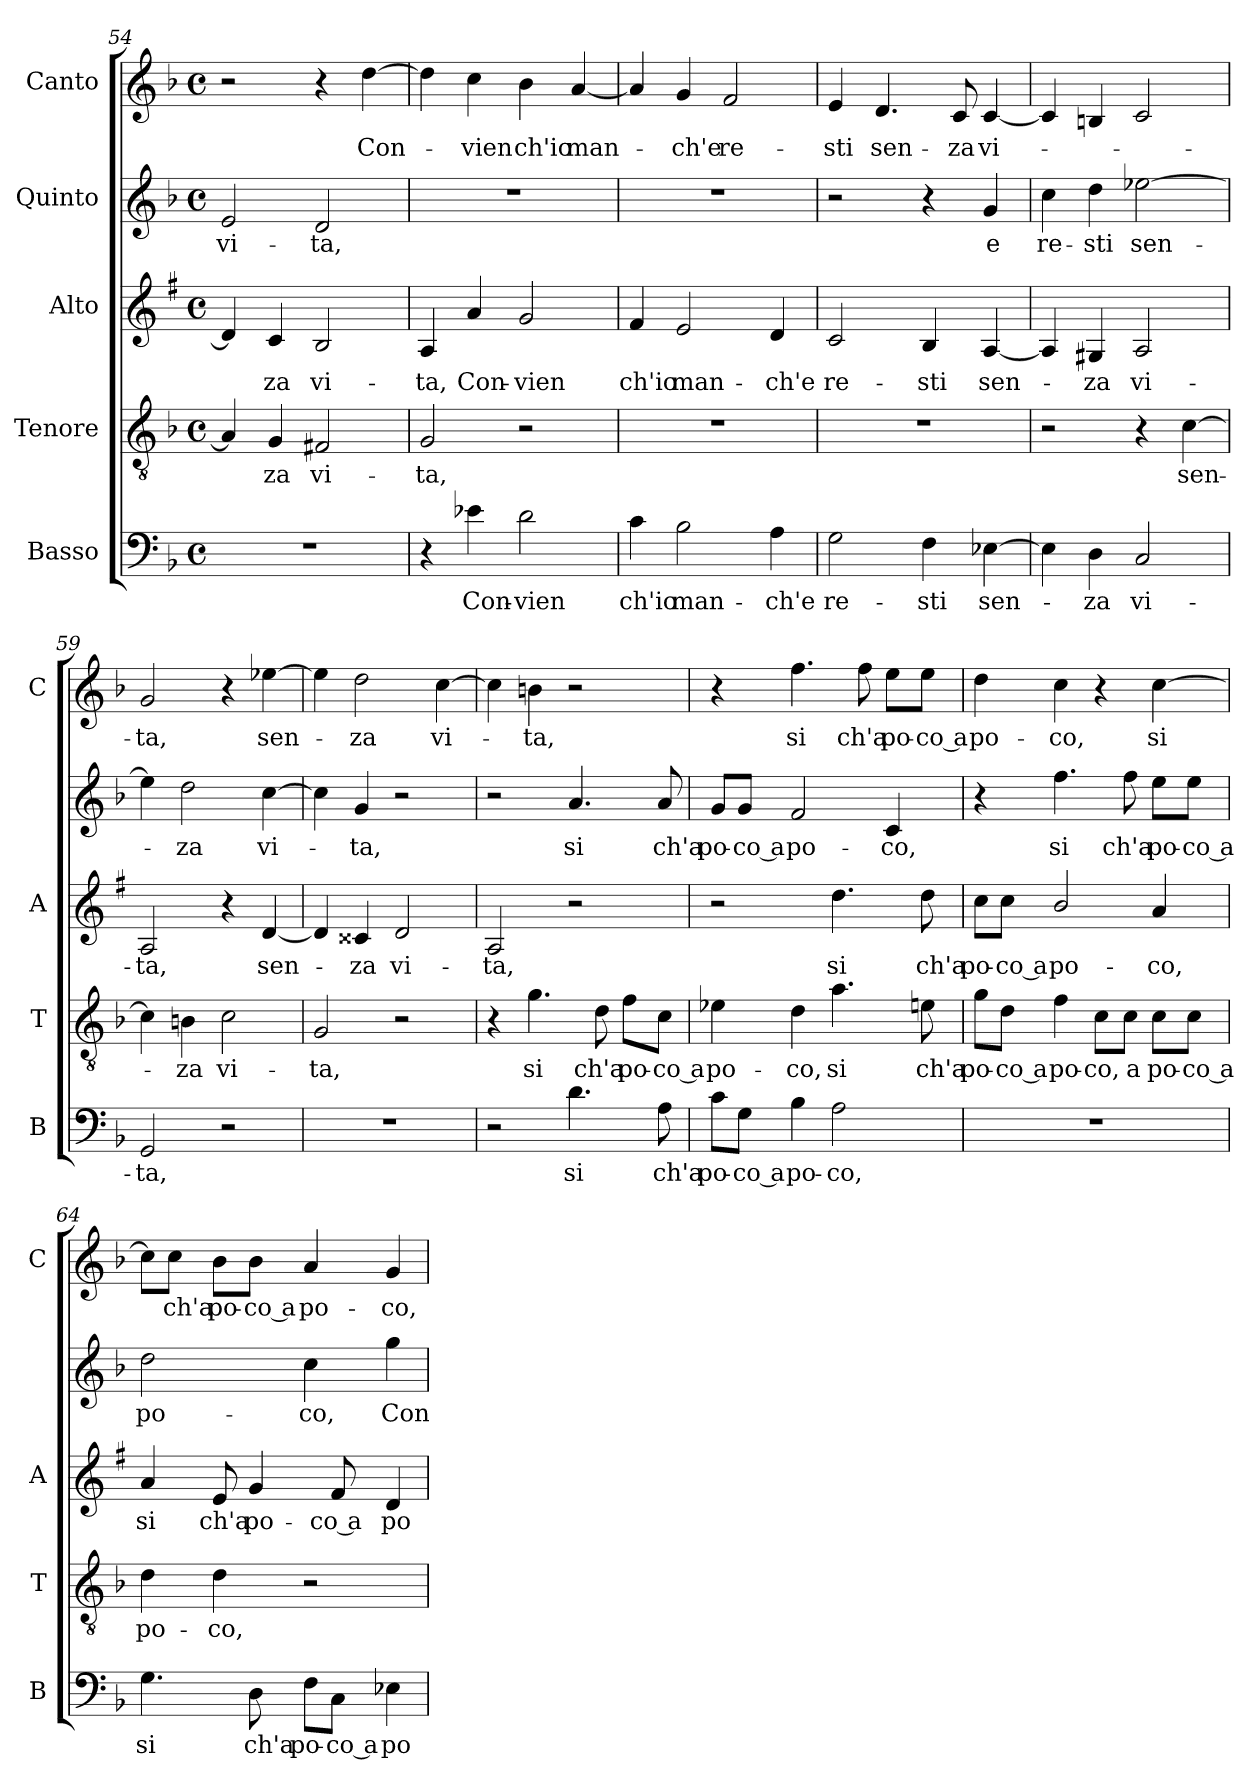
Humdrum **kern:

**kern	**text	**kern	**text	**kern	**text	**kern	**text	**kern	**text
*part5	*part5	*part4	*part4	*part3	*part3	*part2	*part2	*part1	*part1
*staff5	*staff5	*staff4	*staff4	*staff3	*staff3	*staff2	*staff2	*staff1	*staff1
*I"Basso	*	*I"Tenore	*	*I"Alto	*	*I"Quinto	*	*I"Canto	*
*I'B	*	*I'T	*	*I'A	*	*	*	*I'C	*
*clefF4	*	*clefGv2	*	*clefG2	*	*clefG2	*	*clefG2	*
*	*	*	*	*ITrd1c2	*	*	*	*	*
*k[b-]	*	*k[b-]	*	*k[b-]	*	*k[b-]	*	*k[b-]	*
*F:	*	*F:	*	*F:	*	*F:	*	*F:	*
*M4/4	*	*M4/4	*	*M4/4	*	*M4/4	*	*M4/4	*
*met(c)	*	*met(c)	*	*met(c)	*	*met(c)	*	*met(c)	*
=54	=54	=54	=54	=54	=54	=54	=54	=54	=54
!	!	!	!	!	!	!	!LO:LY:b	!	!
1r	.	4A/]	.	4c/]	.	2e/	vi-	2r	.
!	!	!	!LO:LY:b	!	!LO:LY:b	!	!	!	!
.	.	4G/	-za	4B-/	-za	.	.	.	.
!	!	!	!LO:LY:b	!	!LO:LY:b	!	!LO:LY:b	!	!
.	.	2F#X/	vi-	2A/	vi-	2d/	-ta,	4r	.
!	!	!	!	!	!	!	!	!	!LO:LY:b
.	.	.	.	.	.	.	.	[4dd\	Con-
!!LO:LB:g=z
=55	=55	=55	=55	=55	=55	=55	=55	=55	=55
!	!	!	!LO:LY:b	!	!LO:LY:b	!	!	!	!
4r	.	2G/	-ta,	4G/	-ta,	1r	.	4dd\]	.
!	!LO:LY:b	!	!	!	!LO:LY:b	!	!	!	!LO:LY:b
4e-X\	Con-	.	.	4g/	Con-	.	.	4cc\	-vien
!	!LO:LY:b	!	!	!	!LO:LY:b	!	!	!	!LO:LY:b
2d\	-vien	2r	.	2f/	-vien	.	.	4b-\	ch'io
!	!	!	!	!	!	!	!	!	!LO:LY:b
.	.	.	.	.	.	.	.	[4a/	man-
=56	=56	=56	=56	=56	=56	=56	=56	=56	=56
!	!LO:LY:b	!	!	!	!LO:LY:b	!	!	!	!
4c\	ch'io	1r	.	4e/	ch'io	1r	.	4a/]	.
!	!LO:LY:b	!	!	!	!LO:LY:b	!	!	!	!LO:LY:b
2B-\	man-	.	.	2d/	man-	.	.	4g/	-ch'e
!	!	!	!	!	!	!	!	!	!LO:LY:b
.	.	.	.	.	.	.	.	2f/	re-
!	!LO:LY:b	!	!	!	!LO:LY:b	!	!	!	!
4A\	-ch'e	.	.	4c/	-ch'e	.	.	.	.
=57	=57	=57	=57	=57	=57	=57	=57	=57	=57
!	!LO:LY:b	!	!	!	!LO:LY:b	!	!	!	!LO:LY:b
2G\	re-	1r	.	2B-/	re-	2r	.	4e/	-sti
!	!	!	!	!	!	!	!	!	!LO:LY:b
.	.	.	.	.	.	.	.	4.d/	sen-
!	!LO:LY:b	!	!	!	!LO:LY:b	!	!	!	!
4F\	-sti	.	.	4A/	-sti	4r	.	.	.
!	!	!	!	!	!	!	!	!	!LO:LY:b
.	.	.	.	.	.	.	.	8c/	-za
!	!LO:LY:b	!	!	!	!LO:LY:b	!	!LO:LY:b	!	!LO:LY:b
[4E-X\	sen-	.	.	[4G/	sen-	4g/	e	[4c/	vi-
=58	=58	=58	=58	=58	=58	=58	=58	=58	=58
!	!	!	!	!	!	!	!LO:LY:b	!	!
4E-\]	.	2r	.	4G/]	.	4cc\	re-	4c/]	.
!	!LO:LY:b	!	!	!	!LO:LY:b	!	!LO:LY:b	!	!
4D\	-za	.	.	4F#X/	-za	4dd\	-sti	4Bn/	.
!	!LO:LY:b	!	!	!	!LO:LY:b	!	!LO:LY:b	!	!
2C/	vi-	4r	.	2G/	vi-	[2ee-X\	sen-	2c/	.
!	!	!	!LO:LY:b	!	!	!	!	!	!
.	.	[4c\	sen-	.	.	.	.	.	.
=59	=59	=59	=59	=59	=59	=59	=59	=59	=59
!	!LO:LY:b	!	!	!	!LO:LY:b	!	!	!	!LO:LY:b
2GG/	-ta,	4c\]	.	2G/	-ta,	4ee-\]	.	2g/	-ta,
!	!	!	!LO:LY:b	!	!	!	!LO:LY:b	!	!
.	.	4Bn\	-za	.	.	2dd\	-za	.	.
!	!	!	!LO:LY:b	!	!	!	!	!	!
2r	.	2c\	vi-	4r	.	.	.	4r	.
!	!	!	!	!	!LO:LY:b	!	!LO:LY:b	!	!LO:LY:b
.	.	.	.	[4c/	sen-	[4cc\	vi-	[4ee-X\	sen-
=60	=60	=60	=60	=60	=60	=60	=60	=60	=60
!	!	!	!LO:LY:b	!	!	!	!	!	!
1r	.	2G/	-ta,	4c/]	.	4cc\]	.	4ee-\]	.
!	!	!	!	!	!LO:LY:b	!	!LO:LY:b	!	!LO:LY:b
.	.	.	.	4B#X/	-za	4g/	-ta,	2dd\	-za
!	!	!	!	!	!LO:LY:b	!	!	!	!
.	.	2r	.	2c/	vi-	2r	.	.	.
!	!	!	!	!	!	!	!	!	!LO:LY:b
.	.	.	.	.	.	.	.	[4cc\	vi-
!!LO:PB:g=z
=61	=61	=61	=61	=61	=61	=61	=61	=61	=61
!	!	!	!	!	!LO:LY:b	!	!	!	!
2r	.	4r	.	2G/	-ta,	2r	.	4cc\]	.
!	!	!	!LO:LY:b	!	!	!	!	!	!LO:LY:b
.	.	4.g\	si	.	.	.	.	4bn\	-ta,
!	!LO:LY:b	!	!	!	!	!	!LO:LY:b	!	!
4.d\	si	.	.	2r	.	4.a/	si	2r	.
!	!	!	!LO:LY:b	!	!	!	!	!	!
.	.	8d\	ch'a	.	.	.	.	.	.
!	!	!	!LO:LY:b	!	!	!	!	!	!
.	.	8f\L	po-	.	.	.	.	.	.
!	!LO:LY:b	!	!LO:LY:b	!	!	!	!LO:LY:b	!	!
8A\	ch'a	8c\J	-co a	.	.	8a/	ch'a	.	.
=62	=62	=62	=62	=62	=62	=62	=62	=62	=62
!	!LO:LY:b	!	!LO:LY:b	!	!	!	!LO:LY:b	!	!
8c\L	po-	4e-X\	po-	2r	.	8g/L	po-	4r	.
!	!LO:LY:b	!	!	!	!	!	!LO:LY:b	!	!
8G\J	-co a	.	.	.	.	8g/J	-co a	.	.
!	!LO:LY:b	!	!LO:LY:b	!	!	!	!LO:LY:b	!	!LO:LY:b
4B-\	po-	4d\	-co,	.	.	2f/	po-	4.ff\	si
!	!LO:LY:b	!	!LO:LY:b	!	!LO:LY:b	!	!	!	!
2A\	-co,	4.a\	si	4.cc\	si	.	.	.	.
!	!	!	!	!	!	!	!	!	!LO:LY:b
.	.	.	.	.	.	.	.	8ff\	ch'a
!	!	!	!	!	!	!	!LO:LY:b	!	!LO:LY:b
.	.	.	.	.	.	4c/	-co,	8ee\L	po-
!	!	!	!LO:LY:b	!	!LO:LY:b	!	!	!	!LO:LY:b
.	.	8en\	ch'a	8cc\	ch'a	.	.	8ee\J	-co a
=63	=63	=63	=63	=63	=63	=63	=63	=63	=63
!	!	!	!LO:LY:b	!	!LO:LY:b	!	!	!	!LO:LY:b
1r	.	8g\L	po-	8b-\L	po-	4r	.	4dd\	po-
!	!	!	!LO:LY:b	!	!LO:LY:b	!	!	!	!
.	.	8d\J	-co a	8b-\J	-co a	.	.	.	.
!	!	!	!LO:LY:b	!	!LO:LY:b	!	!LO:LY:b	!	!LO:LY:b
.	.	4f\	po-	2a/	po-	4.ff\	si	4cc\	-co,
!	!	!	!LO:LY:b	!	!	!	!	!	!
.	.	8c\L	-co,	.	.	.	.	4r	.
!	!	!	!LO:LY:b	!	!	!	!LO:LY:b	!	!
.	.	8c\J	a	.	.	8ff\	ch'a	.	.
!	!	!	!LO:LY:b	!	!LO:LY:b	!	!LO:LY:b	!	!LO:LY:b
.	.	8c\L	po-	4g/	-co,	8ee\L	po-	[4cc\	si
!	!	!	!LO:LY:b	!	!	!	!LO:LY:b	!	!
.	.	8c\J	-co a	.	.	8ee\J	-co a	.	.
=64	=64	=64	=64	=64	=64	=64	=64	=64	=64
!	!LO:LY:b	!	!LO:LY:b	!	!LO:LY:b	!	!LO:LY:b	!	!
4.G\	si	4d\	po-	4g/	si	2dd\	po-	8cc\L]	.
!	!	!	!	!	!	!	!	!	!LO:LY:b
.	.	.	.	.	.	.	.	8cc\J	ch'a
!	!	!	!LO:LY:b	!	!LO:LY:b	!	!	!	!LO:LY:b
.	.	4d\	-co,	8d/	ch'a	.	.	8b-\L	po-
!	!LO:LY:b	!	!	!	!LO:LY:b	!	!	!	!LO:LY:b
8D\	ch'a	.	.	4f/	po-	.	.	8b-\J	-co a
!	!LO:LY:b	!	!	!	!	!	!LO:LY:b	!	!LO:LY:b
8F\L	po-	2r	.	.	.	4cc\	-co,	4a/	po-
!	!LO:LY:b	!	!	!	!LO:LY:b	!	!	!	!
8C\J	-co a	.	.	8e/	-co a	.	.	.	.
!	!LO:LY:b	!	!	!	!LO:LY:b	!	!LO:LY:b	!	!LO:LY:b
4E-X\	po-	.	.	4c/	po-	4gg\	Con-	4g/	-co,
=	=	=	=	=	=	=	=	=	=
*-	*-	*-	*-	*-	*-	*-	*-	*-	*-
